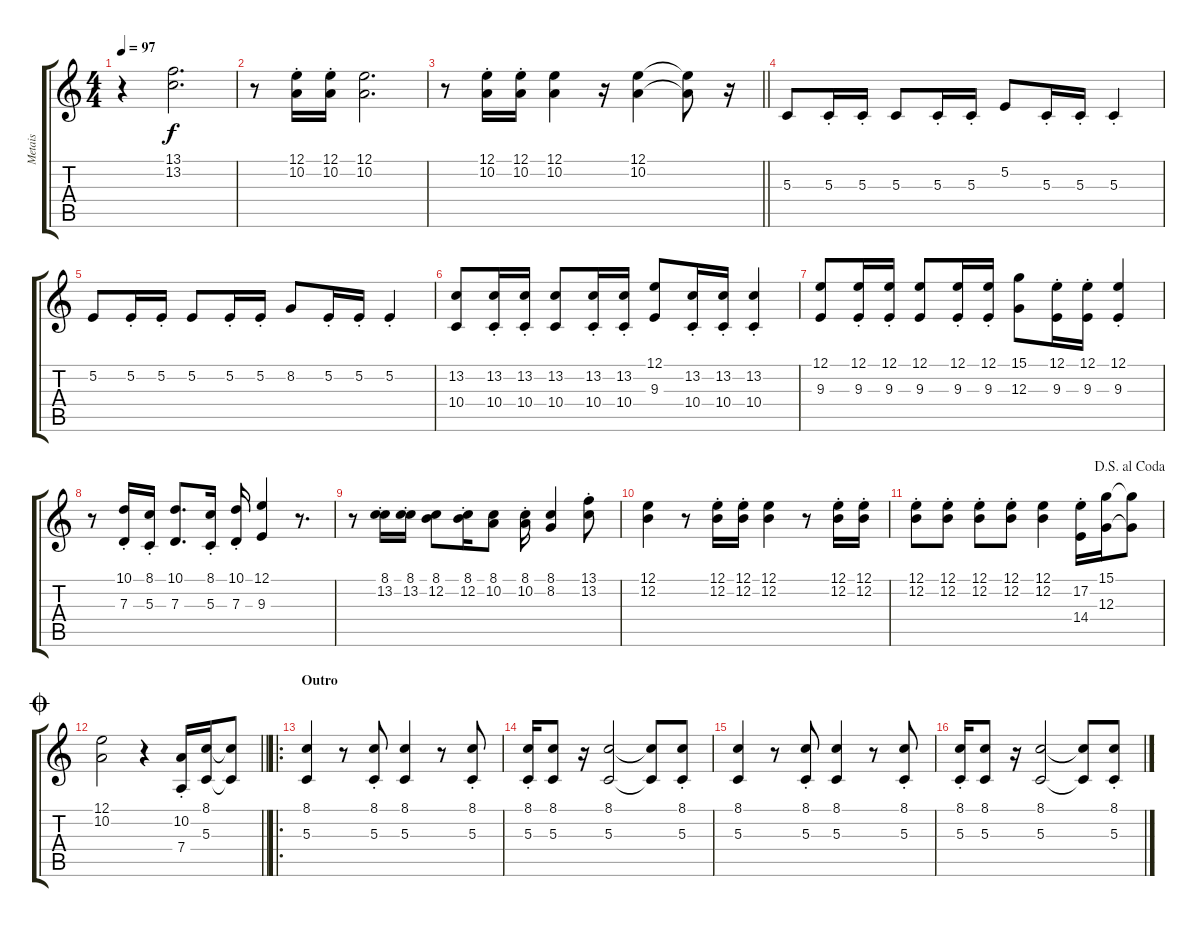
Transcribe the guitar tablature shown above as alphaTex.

\track ("Metais" "Metais") {instrument brasssection}
\staff {score tabs}
\tuning (E4 B3 G3 D3 A2 E2) {hide}
\ts (4 4)
\tempo 97
\clef g2
\ks c
r.4{dy f} (13.1 13.2).2{d} |
r.8 (12.1{st} 10.2{st}).16 (12.1{st} 10.2{st}).16 (12.1 10.2).2{d} |
\barLineRight lightlight
r.8 (12.1{st} 10.2{st}).16 (12.1{st} 10.2{st}).16 (12.1 10.2).4 r.16 (12.1 10.2).4 (12.1{t} 10.2{t}).8 r.16 |
5.3.8 5.3{st}.16 5.3{st}.16 5.3.8 5.3{st}.16 5.3{st}.16 5.2.8 5.3{st}.16 5.3{st}.16 5.3{st}.4 |
5.2.8 5.2{st}.16 5.2{st}.16 5.2.8 5.2{st}.16 5.2{st}.16 8.2.8 5.2{st}.16 5.2{st}.16 5.2{st}.4 |
(13.2 10.4).8 (13.2{st} 10.4{st}).16 (13.2{st} 10.4{st}).16 (13.2 10.4).8 (13.2{st} 10.4{st}).16 (13.2{st} 10.4{st}).16 (12.1 9.3).8 (13.2{st} 10.4{st}).16 (13.2{st} 10.4{st}).16 (13.2{st} 10.4{st}).4 |
(12.1 9.3).8 (12.1{st} 9.3{st}).16 (12.1{st} 9.3{st}).16 (12.1 9.3).8 (12.1{st} 9.3{st}).16 (12.1{st} 9.3{st}).16 (15.1 12.3).8 (12.1{st} 9.3{st}).16 (12.1{st} 9.3{st}).16 (12.1{st} 9.3{st}).4 |
r.8 (10.1{st} 7.3{st}).16 (8.1{st} 5.3{st}).16 (10.1 7.3).8{d} (8.1{st} 5.3{st}).16 (10.1{st} 7.3{st}).16 (12.1 9.3).4 r.8{d} |
r.8 (8.1{st} 13.2{st}).16 (8.1{st} 13.2{st}).16 (8.1 12.2).8 (8.1{st} 12.2{st}).16 (8.1 10.2).8 (8.1{st} 10.2{st}).16 (8.1 8.2).4 (13.1{st} 13.2{st}).8 |
(12.1 12.2).4 r.8 (12.1{st} 12.2{st}).16 (12.1{st} 12.2{st}).16 (12.1 12.2).4 r.8 (12.1{st} 12.2{st}).16 (12.1{st} 12.2{st}).16 |
\jump dalsegnoalcoda
(12.1{st} 12.2{st}).8 (12.1{st} 12.2{st}).8 (12.1{st} 12.2{st}).8 (12.1{st} 12.2{st}).8 (12.1 12.2).4 (17.2{st} 14.4{st}).16 (15.1 12.3).16 (15.1{t} 12.3{t}).8 |
\jump coda
\barLineRight lightlight
(12.1 10.2).2 r.4 (10.2{st} 7.4{st}).16 (8.1 5.3).16 (8.1{t} 5.3{t}).8 |
\ro
\section ("" "Outro")
(8.1 5.3).4 r.8 (8.1{st} 5.3{st}).8 (8.1 5.3).4 r.8 (8.1{st} 5.3{st}).8 |
(8.1{st} 5.3{st}).16 (8.1 5.3).8 r.16 (8.1 5.3).2 (8.1{t} 5.3{t}).8 (8.1{st} 5.3{st}).8 |
(8.1 5.3).4 r.8 (8.1{st} 5.3{st}).8 (8.1 5.3).4 r.8 (8.1{st} 5.3{st}).8 |
(8.1{st} 5.3{st}).16 (8.1 5.3).8 r.16 (8.1 5.3).2 (8.1{t} 5.3{t}).8 (8.1{st} 5.3{st}).8
